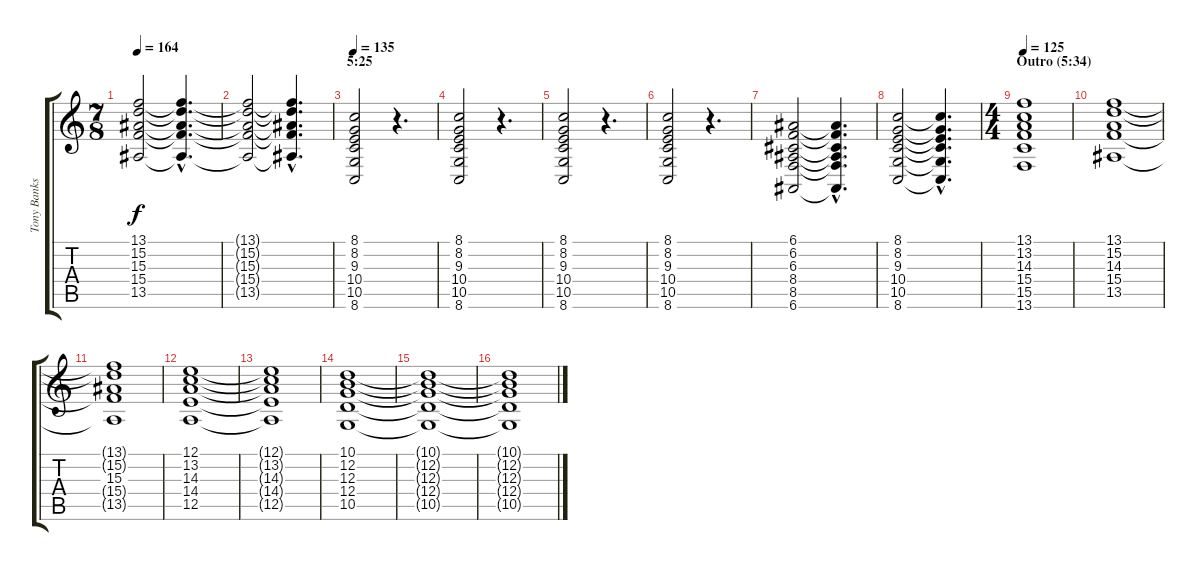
\track ("Tony Banks (keyboards)" "Tony Banks") {instrument drawbarorgan}
\staff {score tabs}
\tuning (E4 B3 G3 D3 A2 E2) {hide}
\ts (7 8)
\tempo 164
\clef g2
\ks c
(13.1{t} 15.2{t} 15.3{t} 15.4{t} 13.5{t}).2{dy f} (13.1{hac t} 15.2{hac t} 15.3{hac t} 15.4{hac t} 13.5{hac t}).4{d} |
(13.1{t} 15.2{t} 15.3{t} 15.4{t} 13.5{t}).2 (13.1{hac t} 15.2{hac t} 15.3{hac t} 15.4{hac t} 13.5{hac t}).4{d} |
\section ("" "5:25")
\tempo 135
(8.1 8.2 9.3 10.4 10.5 8.6).2 r.4{d} |
(8.1 8.2 9.3 10.4 10.5 8.6).2 r.4{d} |
(8.1 8.2 9.3 10.4 10.5 8.6).2 r.4{d} |
(8.1 8.2 9.3 10.4 10.5 8.6).2 r.4{d} |
(6.1 6.2 6.3 8.4 8.5 6.6).2 (6.1{hac t} 6.2{hac t} 6.3{hac t} 8.4{hac t} 8.5{hac t} 6.6{hac t}).4{d} |
(8.1 8.2 9.3 10.4 10.5 8.6).2 (8.1{hac t} 8.2{hac t} 9.3{hac t} 10.4{hac t} 10.5{hac t} 8.6{hac t}).4{d} |
\ts (4 4)
\section ("" "Outro (5:34)")
\tempo 125
(13.1 13.2 14.3 15.4 15.5 13.6).1 |
(13.1 15.2 14.3 15.4 13.5).1 |
(13.1{t} 15.2{t} 15.3 15.4{t} 13.5{t}).1 |
(12.1 13.2 14.3 14.4 12.5).1 |
(12.1{t} 13.2{t} 14.3{t} 14.4{t} 12.5{t}).1 |
(10.1 12.2 12.3 12.4 10.5).1{volume 4} |
(10.1{t} 12.2{t} 12.3{t} 12.4{t} 10.5{t}).1 |
(10.1{t} 12.2{t} 12.3{t} 12.4{t} 10.5{t}).1{volume 0}
